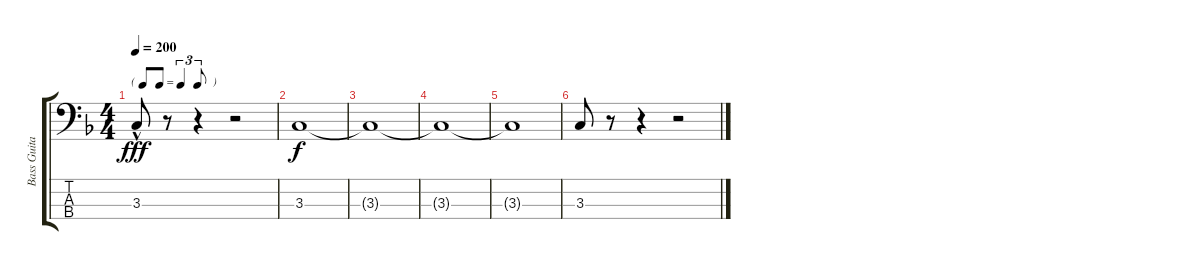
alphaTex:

\track ("Bass Guitar" "Bass Guita") {instrument electricbassfinger}
\staff {score tabs}
\tuning (G2 D2 A1 E1) {hide}
\ts (4 4)
\tf triplet8th
\tempo 200
\clef f4
\ks f
3.3{hac}.8{dy fff} r.8 r.4 r.2 |
3.3.1{dy f} |
3.3{t}.1 |
3.3{t}.1 |
3.3{t}.1 |
3.3.8 r.8 r.4 r.2
